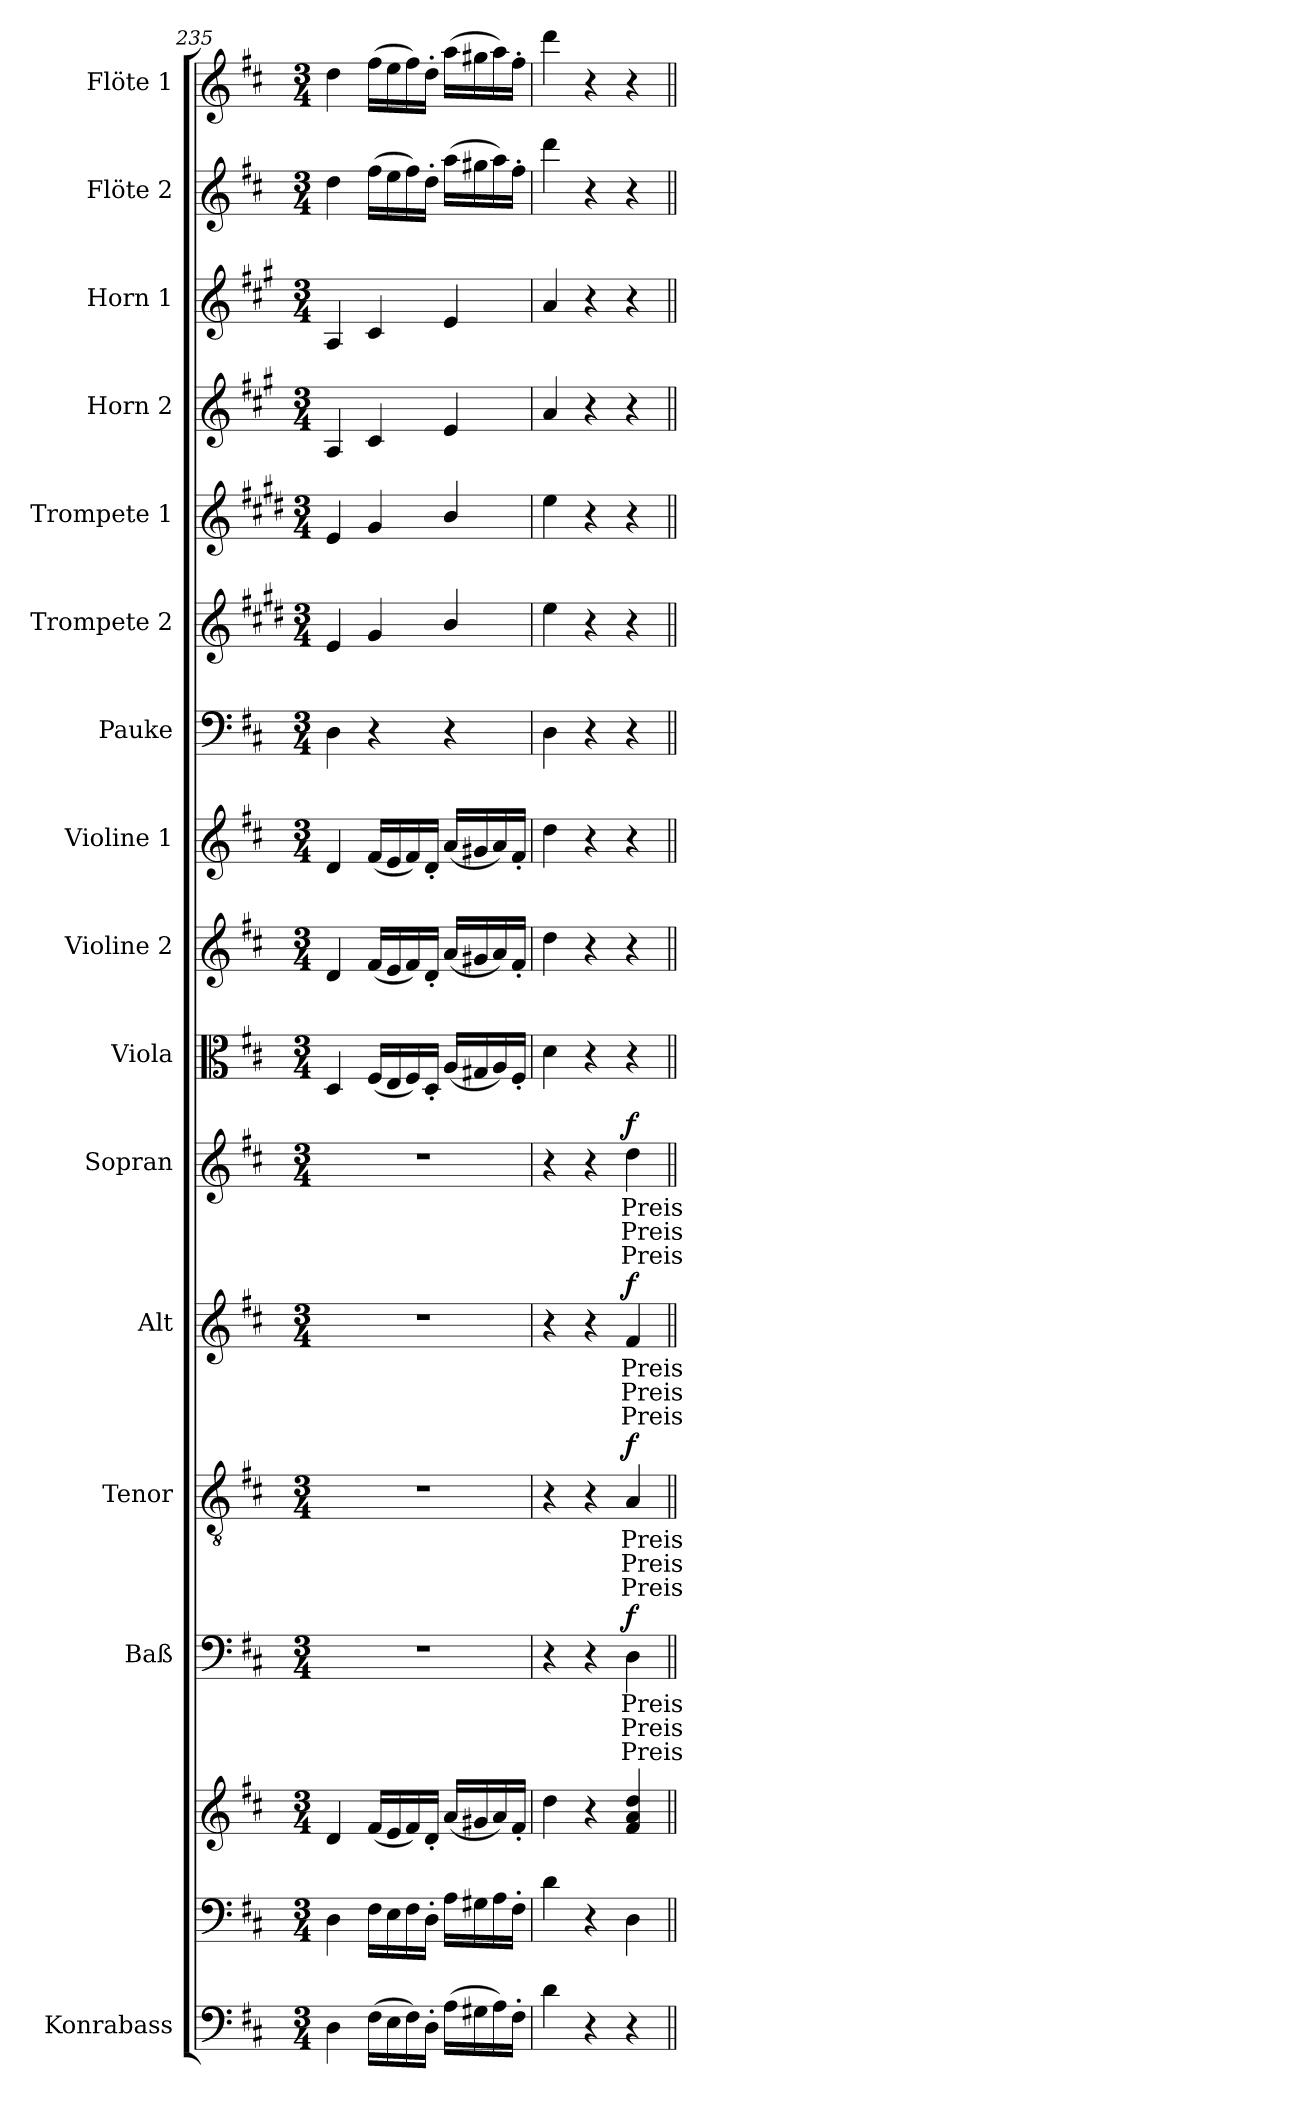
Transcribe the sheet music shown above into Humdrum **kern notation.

**kern	**kern	**kern	**kern	**text	**text	**text	**dynam	**kern	**text	**text	**text	**dynam	**kern	**text	**text	**text	**dynam	**kern	**text	**text	**text	**dynam	**kern	**kern	**kern	**kern	**kern	**kern	**kern	**kern	**kern	**kern
*part16	*part15	*part15	*part14	*part14	*part14	*part14	*part14	*part13	*part13	*part13	*part13	*part13	*part12	*part12	*part12	*part12	*part12	*part11	*part11	*part11	*part11	*part11	*part10	*part9	*part8	*part7	*part6	*part5	*part4	*part3	*part2	*part1
*staff17	*staff16	*staff15	*staff14	*staff14	*staff14	*staff14	*staff14	*staff13	*staff13	*staff13	*staff13	*staff13	*staff12	*staff12	*staff12	*staff12	*staff12	*staff11	*staff11	*staff11	*staff11	*staff11	*staff10	*staff9	*staff8	*staff7	*staff6	*staff5	*staff4	*staff3	*staff2	*staff1
*I"Konrabass	*	*	*I"Baß	*	*	*	*	*I"Tenor	*	*	*	*	*I"Alt	*	*	*	*	*I"Sopran	*	*	*	*	*I"Viola	*I"Violine 2	*I"Violine 1	*I"Pauke	*I"Trompete 2	*I"Trompete 1	*I"Horn 2	*I"Horn 1	*I"Flöte 2	*I"Flöte 1
*I'Kb.	*	*	*I'Baß	*	*	*	*	*I'Ten	*	*	*	*	*I'Alt	*	*	*	*	*I'Sop	*	*	*	*	*I'Vla.	*I'Vln. 2	*I'Vln. 1	*I'Pk.	*I'Trp. 2	*I'Trp. 1	*I'Hrn. 2	*I'Hrn. 1	*I'Fl. 2	*I'Fl. 1
*clefF4	*clefF4	*clefG2	*clefF4	*	*	*	*	*clefGv2	*	*	*	*	*clefG2	*	*	*	*	*clefG2	*	*	*	*	*clefC3	*clefG2	*clefG2	*clefF4	*clefG2	*clefG2	*clefG2	*clefG2	*clefG2	*clefG2
*ITrd7c12	*	*	*	*	*	*	*	*	*	*	*	*	*	*	*	*	*	*	*	*	*	*	*	*	*	*	*ITrd1c2	*ITrd1c2	*ITrd4c7	*ITrd4c7	*	*
*k[f#c#]	*k[f#c#]	*k[f#c#]	*k[f#c#]	*	*	*	*	*k[f#c#]	*	*	*	*	*k[f#c#]	*	*	*	*	*k[f#c#]	*	*	*	*	*k[f#c#]	*k[f#c#]	*k[f#c#]	*k[f#c#]	*k[f#c#]	*k[f#c#]	*k[f#c#]	*k[f#c#]	*k[f#c#]	*k[f#c#]
*D:	*D:	*D:	*D:	*	*	*	*	*D:	*	*	*	*	*D:	*	*	*	*	*D:	*	*	*	*	*D:	*D:	*D:	*D:	*D:	*D:	*D:	*D:	*D:	*D:
*M3/4	*M3/4	*M3/4	*M3/4	*	*	*	*	*M3/4	*	*	*	*	*M3/4	*	*	*	*	*M3/4	*	*	*	*	*M3/4	*M3/4	*M3/4	*M3/4	*M3/4	*M3/4	*M3/4	*M3/4	*M3/4	*M3/4
=235	=235	=235	=235	=235	=235	=235	=235	=235	=235	=235	=235	=235	=235	=235	=235	=235	=235	=235	=235	=235	=235	=235	=235	=235	=235	=235	=235	=235	=235	=235	=235	=235
4DD\	4D\	4d/	2.r	.	.	.	.	2.r	.	.	.	.	2.r	.	.	.	.	2.r	.	.	.	.	4D/	4d/	4d/	4D\	4d/	4d/	4D/	4D/	4dd\	4dd\
(>16FF#\LL	16F#\LL	(<16f#/LL	.	.	.	.	.	.	.	.	.	.	.	.	.	.	.	.	.	.	.	.	(<16F#/LL	(<16f#/LL	(<16f#/LL	4r	4f#/	4f#/	4F#/	4F#/	(>16ff#\LL	(>16ff#\LL
16EE\	16E\	16e/	.	.	.	.	.	.	.	.	.	.	.	.	.	.	.	.	.	.	.	.	16E/	16e/	16e/	.	.	.	.	.	16ee\	16ee\
16FF#\)	16F#\	16f#/)	.	.	.	.	.	.	.	.	.	.	.	.	.	.	.	.	.	.	.	.	16F#/)	16f#/)	16f#/)	.	.	.	.	.	16ff#\)	16ff#\)
16DD'>\JJ	16D'>\JJ	16d'</JJ	.	.	.	.	.	.	.	.	.	.	.	.	.	.	.	.	.	.	.	.	16D'</JJ	16d'</JJ	16d'</JJ	.	.	.	.	.	16dd'>\JJ	16dd'>\JJ
(>16AA\LL	16A\LL	(<16a/LL	.	.	.	.	.	.	.	.	.	.	.	.	.	.	.	.	.	.	.	.	(<16A/LL	(<16a/LL	(<16a/LL	4r	4a/	4a/	4A/	4A/	(>16aa\LL	(>16aa\LL
16GG#X\	16G#X\	16g#X/	.	.	.	.	.	.	.	.	.	.	.	.	.	.	.	.	.	.	.	.	16G#X/	16g#X/	16g#X/	.	.	.	.	.	16gg#X\	16gg#X\
16AA\)	16A\	16a/)	.	.	.	.	.	.	.	.	.	.	.	.	.	.	.	.	.	.	.	.	16A/)	16a/)	16a/)	.	.	.	.	.	16aa\)	16aa\)
16FF#'>\JJ	16F#'>\JJ	16f#'</JJ	.	.	.	.	.	.	.	.	.	.	.	.	.	.	.	.	.	.	.	.	16F#'</JJ	16f#'</JJ	16f#'</JJ	.	.	.	.	.	16ff#'>\JJ	16ff#'>\JJ
=236	=236	=236	=236	=236	=236	=236	=236	=236	=236	=236	=236	=236	=236	=236	=236	=236	=236	=236	=236	=236	=236	=236	=236	=236	=236	=236	=236	=236	=236	=236	=236	=236
4D\	4d\	4dd\	4r	.	.	.	.	4r	.	.	.	.	4r	.	.	.	.	4r	.	.	.	.	4d\	4dd\	4dd\	4D\	4dd\	4dd\	4d/	4d/	4ddd\	4ddd\
4r	4r	4r	4r	.	.	.	.	4r	.	.	.	.	4r	.	.	.	.	4r	.	.	.	.	4r	4r	4r	4r	4r	4r	4r	4r	4r	4r
!	!	!	!	!LO:LY:b	!LO:LY:b	!LO:LY:b	!LO:DY:b	!	!LO:LY:b	!LO:LY:b	!LO:LY:b	!LO:DY:b	!	!LO:LY:b	!LO:LY:b	!LO:LY:b	!LO:DY:b	!	!LO:LY:b	!LO:LY:b	!LO:LY:b	!LO:DY:a	!	!	!	!	!	!	!	!	!	!
4r	4D\	4f#/ 4a/ 4dd/	4D\	Preis	Preis	Preis	f	4A/	Preis	Preis	Preis	f	4f#/	Preis	Preis	Preis	f	4dd\	Preis	Preis	Preis	f	4r	4r	4r	4r	4r	4r	4r	4r	4r	4r
=||	=||	=||	=||	=||	=||	=||	=||	=||	=||	=||	=||	=||	=||	=||	=||	=||	=||	=||	=||	=||	=||	=||	=||	=||	=||	=||	=||	=||	=||	=||	=||	=||
*-	*-	*-	*-	*-	*-	*-	*-	*-	*-	*-	*-	*-	*-	*-	*-	*-	*-	*-	*-	*-	*-	*-	*-	*-	*-	*-	*-	*-	*-	*-	*-	*-
